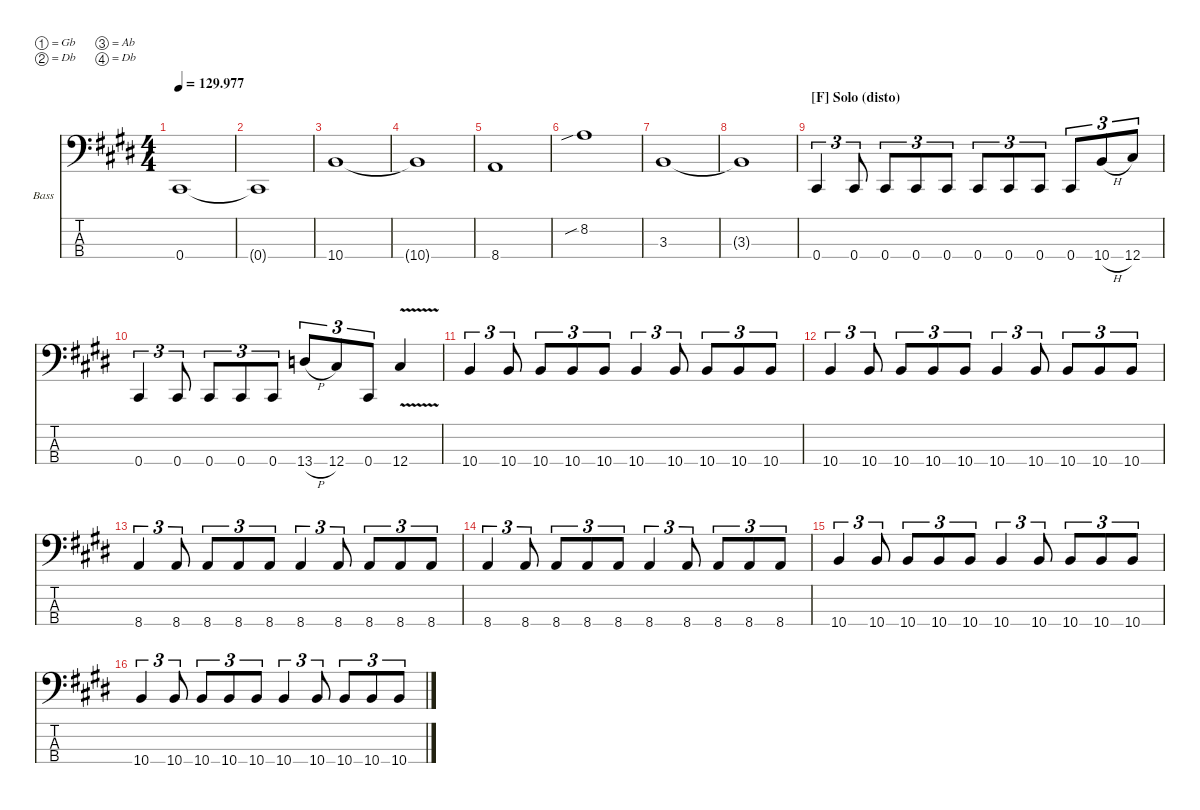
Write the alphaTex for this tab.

\defaultSystemsLayout 4
\hideDynamics
\bracketExtendMode nobrackets
\firstSystemTrackNameOrientation horizontal
\otherSystemsTrackNameOrientation horizontal
\track ("BASSE" "Bass") {defaultSystemsLayout 4 instrument electricbasspick}
\staff {score tabs}
\tuning (Gb2 Db2 Ab1 Db1)
\ts (4 4)
\tempo
129.977
\accidentals auto
\clef f4
\ottava regular
\simile none
\ks e
0.4.1{dy p} |
0.4{t}.1{dy mf} |
10.4.1{dy p} |
10.4{t}.1 |
8.4.1 |
8.2{sib}.1 |
3.3.1 |
3.3{t}.1 |
\section ("F" "Solo (disto)")
0.4.4{tu (3 2) dy mf} 0.4.8{tu (3 2)} 0.4.8{tu (3 2)} 0.4.8{tu (3 2)} 0.4.8{tu (3 2)} 0.4.8{tu (3 2)} 0.4.8{tu (3 2)} 0.4.8{tu (3 2)} 0.4.8{tu (3 2)} 10.4{h}.8{tu (3 2)} 12.4.8{tu (3 2)} |
0.4.4{tu (3 2)} 0.4.8{tu (3 2)} 0.4.8{tu (3 2)} 0.4.8{tu (3 2)} 0.4.8{tu (3 2)} 13.4{h}.8{tu (3 2)} 12.4.8{tu (3 2)} 0.4.8{tu (3 2)} 12.4{v}.4 |
10.4.4{tu (3 2)} 10.4.8{tu (3 2)} 10.4.8{tu (3 2)} 10.4.8{tu (3 2)} 10.4.8{tu (3 2)} 10.4.4{tu (3 2)} 10.4.8{tu (3 2)} 10.4.8{tu (3 2)} 10.4.8{tu (3 2)} 10.4.8{tu (3 2)} |
10.4.4{tu (3 2)} 10.4.8{tu (3 2)} 10.4.8{tu (3 2)} 10.4.8{tu (3 2)} 10.4.8{tu (3 2)} 10.4.4{tu (3 2)} 10.4.8{tu (3 2)} 10.4.8{tu (3 2)} 10.4.8{tu (3 2)} 10.4.8{tu (3 2)} |
8.4.4{tu (3 2)} 8.4.8{tu (3 2)} 8.4.8{tu (3 2)} 8.4.8{tu (3 2)} 8.4.8{tu (3 2)} 8.4.4{tu (3 2)} 8.4.8{tu (3 2)} 8.4.8{tu (3 2)} 8.4.8{tu (3 2)} 8.4.8{tu (3 2)} |
8.4.4{tu (3 2)} 8.4.8{tu (3 2)} 8.4.8{tu (3 2)} 8.4.8{tu (3 2)} 8.4.8{tu (3 2)} 8.4.4{tu (3 2)} 8.4.8{tu (3 2)} 8.4.8{tu (3 2)} 8.4.8{tu (3 2)} 8.4.8{tu (3 2)} |
10.4.4{tu (3 2)} 10.4.8{tu (3 2)} 10.4.8{tu (3 2)} 10.4.8{tu (3 2)} 10.4.8{tu (3 2)} 10.4.4{tu (3 2)} 10.4.8{tu (3 2)} 10.4.8{tu (3 2)} 10.4.8{tu (3 2)} 10.4.8{tu (3 2)} |
10.4.4{tu (3 2)} 10.4.8{tu (3 2)} 10.4.8{tu (3 2)} 10.4.8{tu (3 2)} 10.4.8{tu (3 2)} 10.4.4{tu (3 2)} 10.4.8{tu (3 2)} 10.4.8{tu (3 2)} 10.4.8{tu (3 2)} 10.4.8{tu (3 2)}
